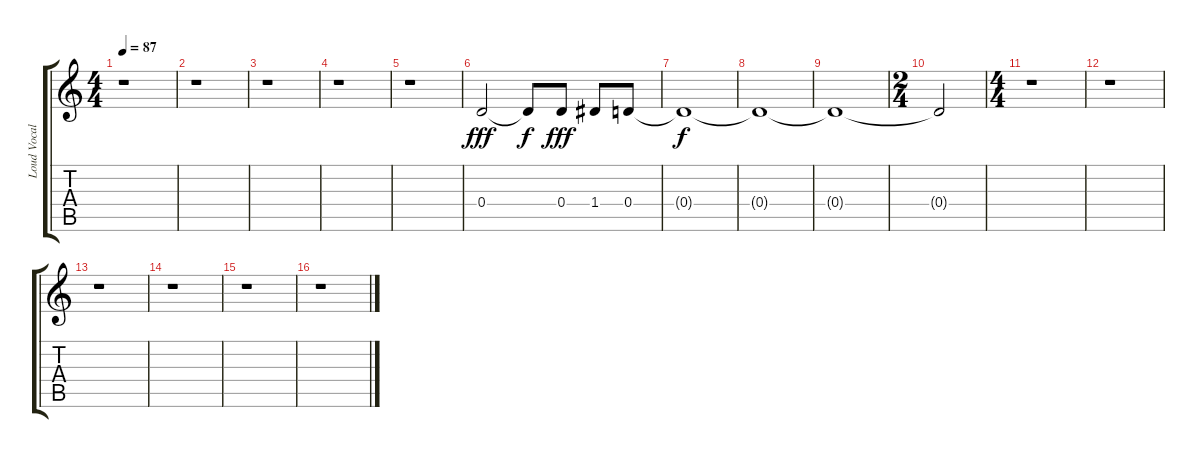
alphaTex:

\track ("Loud Vocals" "Loud Vocal") {instrument distortionguitar}
\staff {score tabs}
\tuning (E4 B3 G3 D3 A2 E2) {hide}
\ts (4 4)
\tempo 87
\clef g2
\ks c
r.1{dy fff instrument distortionguitar} |
r.1 |
r.1 |
r.1 |
r.1 |
0.4.2{volume 1} 0.4{t}.8{dy f} 0.4.8{dy fff volume 16} 1.4.8 0.4.8 |
0.4{t}.1{dy f} |
0.4{t}.1 |
0.4{t}.1 |
\ts (2 4)
0.4{t}.2 |
\ts (4 4)
r.1 |
r.1 |
r.1 |
r.1 |
r.1 |
r.1
